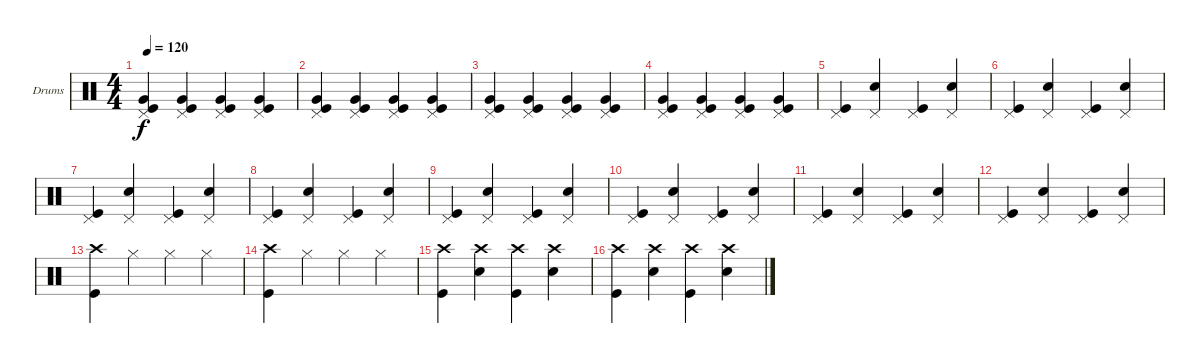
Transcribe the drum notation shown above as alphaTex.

\bracketExtendMode groupsimilarinstruments
\firstSystemTrackNameOrientation horizontal
\otherSystemsTrackNameOrientation horizontal
\track ("Drumkit" "Drums") {instrument percussion}
\staff {score}
\articulation defaults
\ts (4 4)
\tempo 120
\clef neutral
\ks c
("Pedal Hi-Hat (hit)" "Very Low Tom (hit)" "Kick (hit)").4{dy f} ("Pedal Hi-Hat (hit)" "Very Low Tom (hit)" "Kick (hit)").4 ("Pedal Hi-Hat (hit)" "Very Low Tom (hit)" "Kick (hit)").4 ("Pedal Hi-Hat (hit)" "Very Low Tom (hit)" "Kick (hit)").4 |
("Pedal Hi-Hat (hit)" "Very Low Tom (hit)" "Kick (hit)").4 ("Pedal Hi-Hat (hit)" "Very Low Tom (hit)" "Kick (hit)").4 ("Pedal Hi-Hat (hit)" "Very Low Tom (hit)" "Kick (hit)").4 ("Pedal Hi-Hat (hit)" "Very Low Tom (hit)" "Kick (hit)").4 |
("Pedal Hi-Hat (hit)" "Very Low Tom (hit)" "Kick (hit)").4 ("Pedal Hi-Hat (hit)" "Very Low Tom (hit)" "Kick (hit)").4 ("Pedal Hi-Hat (hit)" "Very Low Tom (hit)" "Kick (hit)").4 ("Pedal Hi-Hat (hit)" "Very Low Tom (hit)" "Kick (hit)").4 |
("Pedal Hi-Hat (hit)" "Very Low Tom (hit)" "Kick (hit)").4 ("Pedal Hi-Hat (hit)" "Very Low Tom (hit)" "Kick (hit)").4 ("Pedal Hi-Hat (hit)" "Very Low Tom (hit)" "Kick (hit)").4 ("Pedal Hi-Hat (hit)" "Very Low Tom (hit)" "Kick (hit)").4 |
("Pedal Hi-Hat (hit)" "Kick (hit)").4 ("Pedal Hi-Hat (hit)" "Snare (hit) 2").4 ("Pedal Hi-Hat (hit)" "Kick (hit)").4 ("Pedal Hi-Hat (hit)" "Snare (hit) 2").4 |
("Pedal Hi-Hat (hit)" "Kick (hit)").4 ("Pedal Hi-Hat (hit)" "Snare (hit) 2").4 ("Pedal Hi-Hat (hit)" "Kick (hit)").4 ("Pedal Hi-Hat (hit)" "Snare (hit) 2").4 |
("Pedal Hi-Hat (hit)" "Kick (hit)").4 ("Pedal Hi-Hat (hit)" "Snare (hit) 2").4 ("Pedal Hi-Hat (hit)" "Kick (hit)").4 ("Pedal Hi-Hat (hit)" "Snare (hit) 2").4 |
("Pedal Hi-Hat (hit)" "Kick (hit)").4 ("Pedal Hi-Hat (hit)" "Snare (hit) 2").4 ("Pedal Hi-Hat (hit)" "Kick (hit)").4 ("Pedal Hi-Hat (hit)" "Snare (hit) 2").4 |
("Pedal Hi-Hat (hit)" "Kick (hit)").4 ("Pedal Hi-Hat (hit)" "Snare (hit) 2").4 ("Pedal Hi-Hat (hit)" "Kick (hit)").4 ("Pedal Hi-Hat (hit)" "Snare (hit) 2").4 |
("Pedal Hi-Hat (hit)" "Kick (hit)").4 ("Pedal Hi-Hat (hit)" "Snare (hit) 2").4 ("Pedal Hi-Hat (hit)" "Kick (hit)").4 ("Pedal Hi-Hat (hit)" "Snare (hit) 2").4 |
("Pedal Hi-Hat (hit)" "Kick (hit)").4 ("Pedal Hi-Hat (hit)" "Snare (hit) 2").4 ("Pedal Hi-Hat (hit)" "Kick (hit)").4 ("Pedal Hi-Hat (hit)" "Snare (hit) 2").4 |
("Pedal Hi-Hat (hit)" "Kick (hit)").4 ("Pedal Hi-Hat (hit)" "Snare (hit) 2").4 ("Pedal Hi-Hat (hit)" "Kick (hit)").4 ("Pedal Hi-Hat (hit)" "Snare (hit) 2").4 |
("Crash high (hit)" "Kick (hit)").4 "Hi-Hat (closed)".4 "Hi-Hat (closed)".4 "Hi-Hat (closed)".4 |
("Crash high (hit)" "Kick (hit)").4 "Hi-Hat (closed)".4 "Hi-Hat (closed)".4 "Hi-Hat (closed)".4 |
("Crash high (hit)" "Kick (hit)").4 ("Crash high (hit)" "Snare (hit) 2").4 ("Crash high (hit)" "Kick (hit)").4 ("Crash high (hit)" "Snare (hit) 2").4 |
("Crash high (hit)" "Kick (hit)").4 ("Crash high (hit)" "Snare (hit) 2").4 ("Crash high (hit)" "Kick (hit)").4 ("Crash high (hit)" "Snare (hit) 2").4
